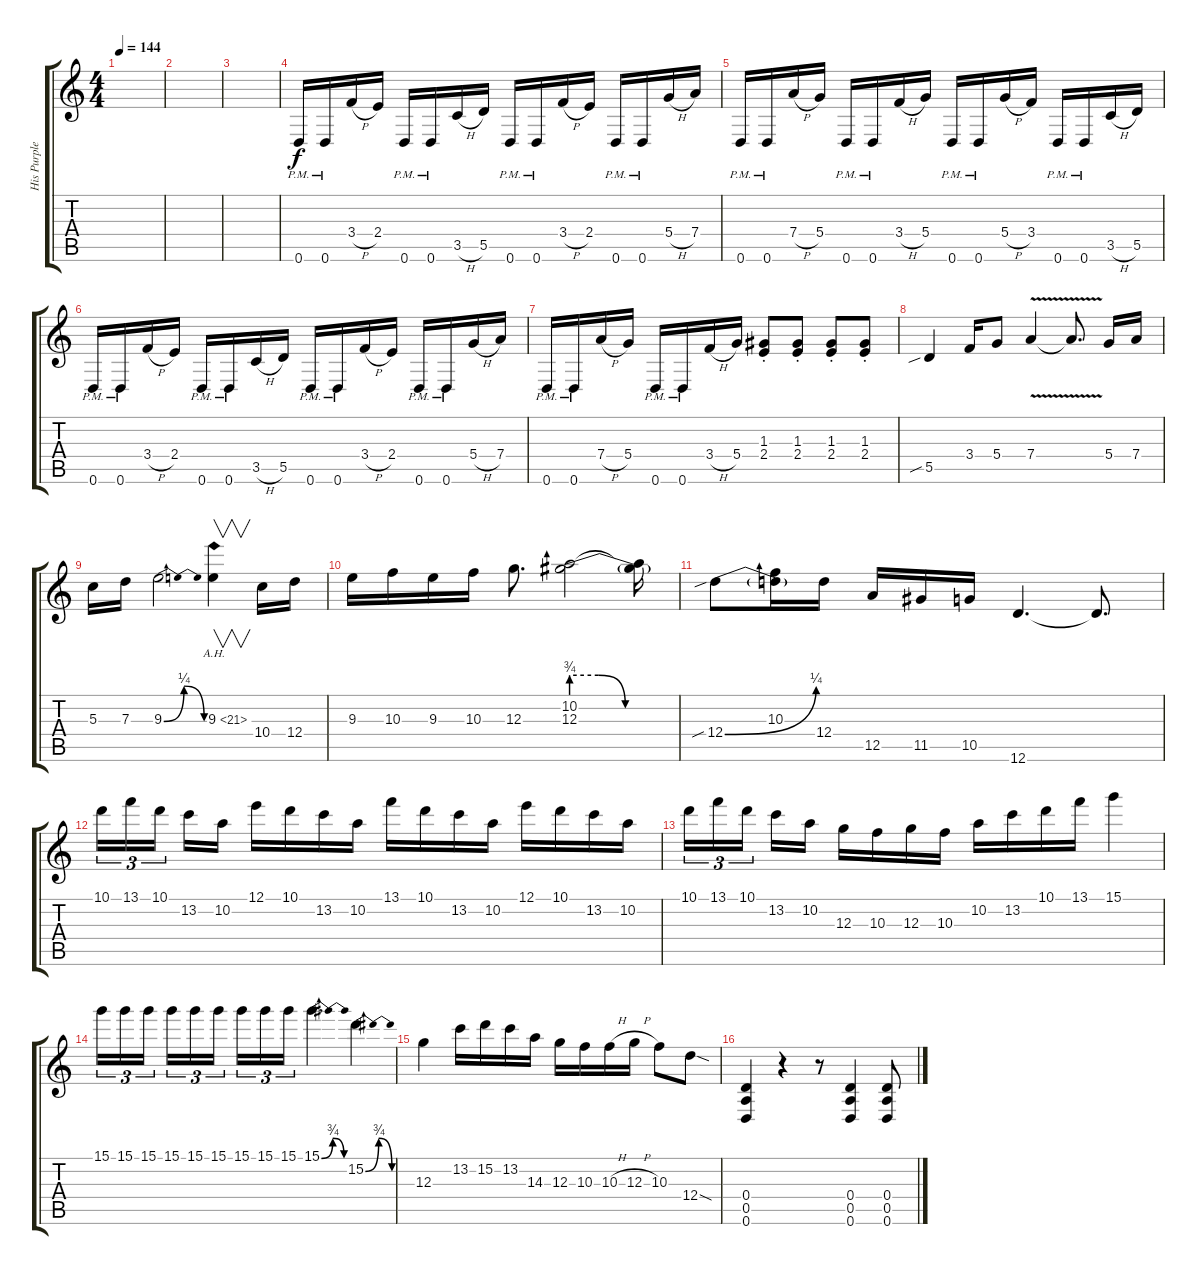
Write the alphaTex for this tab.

\track ("His Purple Majesty" "His Purple") {instrument distortionguitar}
\staff {score tabs}
\tuning (E4 B3 G3 D3 A2 D2) {hide}
\ts (4 4)
\tempo 144
\clef g2
\ks c
|
|
|
0.6{pm}.16 0.6{pm}.16 3.4{h}.16 2.4.16 0.6{pm}.16 0.6{pm}.16 3.5{h}.16 5.5.16 0.6{pm}.16 0.6{pm}.16 3.4{h}.16 2.4.16 0.6{pm}.16 0.6{pm}.16 5.4{h}.16 7.4.16 |
0.6{pm}.16 0.6{pm}.16 7.4{h}.16 5.4.16 0.6{pm}.16 0.6{pm}.16 3.4{h}.16 5.4.16 0.6{pm}.16 0.6{pm}.16 5.4{h}.16 3.4.16 0.6{pm}.16 0.6{pm}.16 3.5{h}.16 5.5.16 |
0.6{pm}.16 0.6{pm}.16 3.4{h}.16 2.4.16 0.6{pm}.16 0.6{pm}.16 3.5{h}.16 5.5.16 0.6{pm}.16 0.6{pm}.16 3.4{h}.16 2.4.16 0.6{pm}.16 0.6{pm}.16 5.4{h}.16 7.4.16 |
0.6{pm}.16 0.6{pm}.16 7.4{h}.16 5.4.16 0.6{pm}.16 0.6{pm}.16 3.4{h}.16 5.4.16 (1.3{st} 2.4{st}).8 (1.3{st} 2.4{st}).8 (1.3{st} 2.4{st}).8 (1.3{st} 2.4{st}).8 |
5.5{sib}.4 3.4.16 5.4.8 7.4{v}.4 7.4{t}.8{d} 5.4.16 7.4.16 |
5.3.16 7.3.16 9.3{be (bendrelease 0 0 20 1 46 1 60 0)}.2 9.3{ah 12}.4{v} 10.4.16 12.4.16 |
9.3.16 10.3.16 9.3.16 10.3.16 12.3.8{d} (10.2 12.3{be (custom 0 3 15 3 30 0 60 0)}).2 (10.2{t} 12.3{t}).16 |
12.4{be (bend 0 0 60 1) sib}.8 (10.3 12.4{t}).16 12.4.16 12.5.16 11.5.16 10.5.16 12.6.4{d} 12.6{t}.8{d} |
10.1.16{tu (3 2)} 13.1.16{tu (3 2)} 10.1.16{tu (3 2) beam splitsecondary} 13.2.16 10.2.16 12.1.16 10.1.16 13.2.16 10.2.16 13.1.16 10.1.16 13.2.16 10.2.16 12.1.16 10.1.16 13.2.16 10.2.16 |
10.1.16{tu (3 2)} 13.1.16{tu (3 2)} 10.1.16{tu (3 2) beam splitsecondary} 13.2.16 10.2.16 12.3.16 10.3.16 12.3.16 10.3.16 10.2.16 13.2.16 10.1.16 13.1.16 15.1.4 |
15.1.16{tu (3 2)} 15.1.16{tu (3 2)} 15.1.16{tu (3 2) beam splitsecondary} 15.1.16{tu (3 2)} 15.1.16{tu (3 2)} 15.1.16{tu (3 2)} 15.1.16{tu (3 2)} 15.1.16{tu (3 2)} 15.1.16{tu (3 2)} 15.1{be (bendrelease 0 0 10 3 42 3 60 0)}.4{d} 15.2{be (bendrelease 0 0 10 3 45 3 60 0)}.4 |
12.3.4 13.2.16 15.2.16 13.2.16 14.3.16 12.3.16 10.3.16 10.3{h}.16 12.3{h}.16 10.3.8 12.4{sod}.8 |
(0.4 0.5 0.6).4 r.4 r.8 (0.4 0.5 0.6).4 (0.4 0.5 0.6).8
